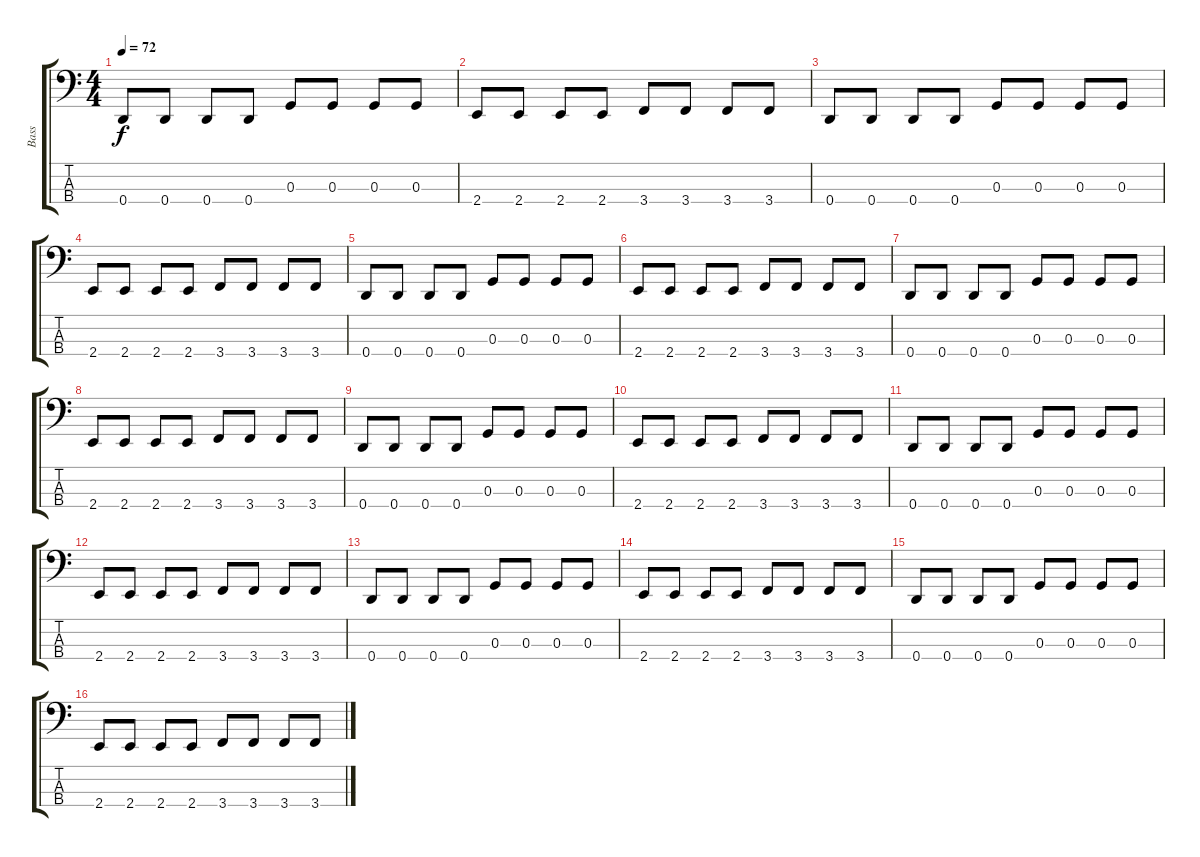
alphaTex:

\track ("Bass" "Bass") {instrument electricbasspick}
\staff {score tabs}
\tuning (F2 C2 G1 D1) {hide}
\ts (4 4)
\tempo 72
\clef f4
\ks c
0.4.8{dy f} 0.4.8 0.4.8 0.4.8 0.3.8 0.3.8 0.3.8 0.3.8 |
2.4.8 2.4.8 2.4.8 2.4.8 3.4.8 3.4.8 3.4.8 3.4.8 |
0.4.8 0.4.8 0.4.8 0.4.8 0.3.8 0.3.8 0.3.8 0.3.8 |
2.4.8 2.4.8 2.4.8 2.4.8 3.4.8 3.4.8 3.4.8 3.4.8 |
0.4.8 0.4.8 0.4.8 0.4.8 0.3.8 0.3.8 0.3.8 0.3.8 |
2.4.8 2.4.8 2.4.8 2.4.8 3.4.8 3.4.8 3.4.8 3.4.8 |
0.4.8 0.4.8 0.4.8 0.4.8 0.3.8 0.3.8 0.3.8 0.3.8 |
2.4.8 2.4.8 2.4.8 2.4.8 3.4.8 3.4.8 3.4.8 3.4.8 |
0.4.8 0.4.8 0.4.8 0.4.8 0.3.8 0.3.8 0.3.8 0.3.8 |
2.4.8 2.4.8 2.4.8 2.4.8 3.4.8 3.4.8 3.4.8 3.4.8 |
0.4.8 0.4.8 0.4.8 0.4.8 0.3.8 0.3.8 0.3.8 0.3.8 |
2.4.8 2.4.8 2.4.8 2.4.8 3.4.8 3.4.8 3.4.8 3.4.8 |
0.4.8 0.4.8 0.4.8 0.4.8 0.3.8 0.3.8 0.3.8 0.3.8 |
2.4.8 2.4.8 2.4.8 2.4.8 3.4.8 3.4.8 3.4.8 3.4.8 |
0.4.8 0.4.8 0.4.8 0.4.8 0.3.8 0.3.8 0.3.8 0.3.8 |
2.4.8 2.4.8 2.4.8 2.4.8 3.4.8 3.4.8 3.4.8 3.4.8
